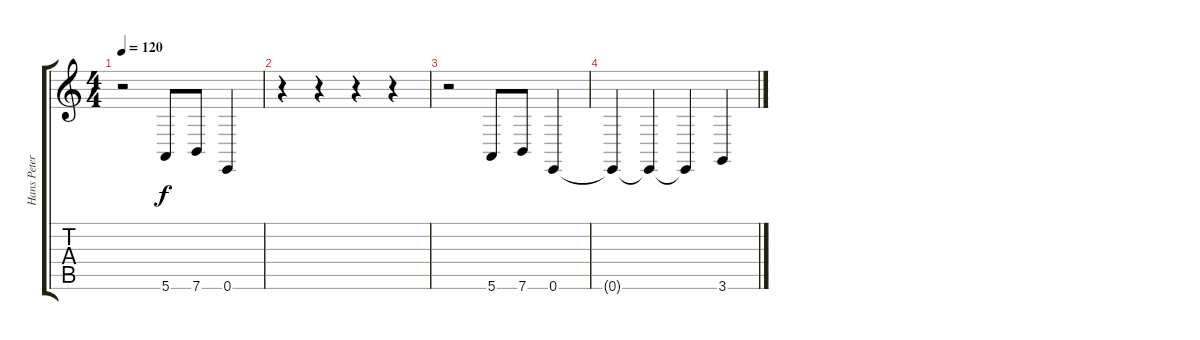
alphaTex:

\track ("Hans Peter Katzenburg KB 2" "Hans Peter") {instrument acousticgrandpiano}
\staff {score tabs}
\tuning (E4 B3 G3 D3 A2 E2) {hide}
\ts (4 4)
\tempo 120
\clef g2
\ks c
r.2{dy f} 5.6.8 7.6.8 0.6.4 |
r.4 r.4 r.4 r.4 |
r.2 5.6.8 7.6.8 0.6.4 |
0.6{t}.4 0.6{t}.4 0.6{t}.4 3.6.4
